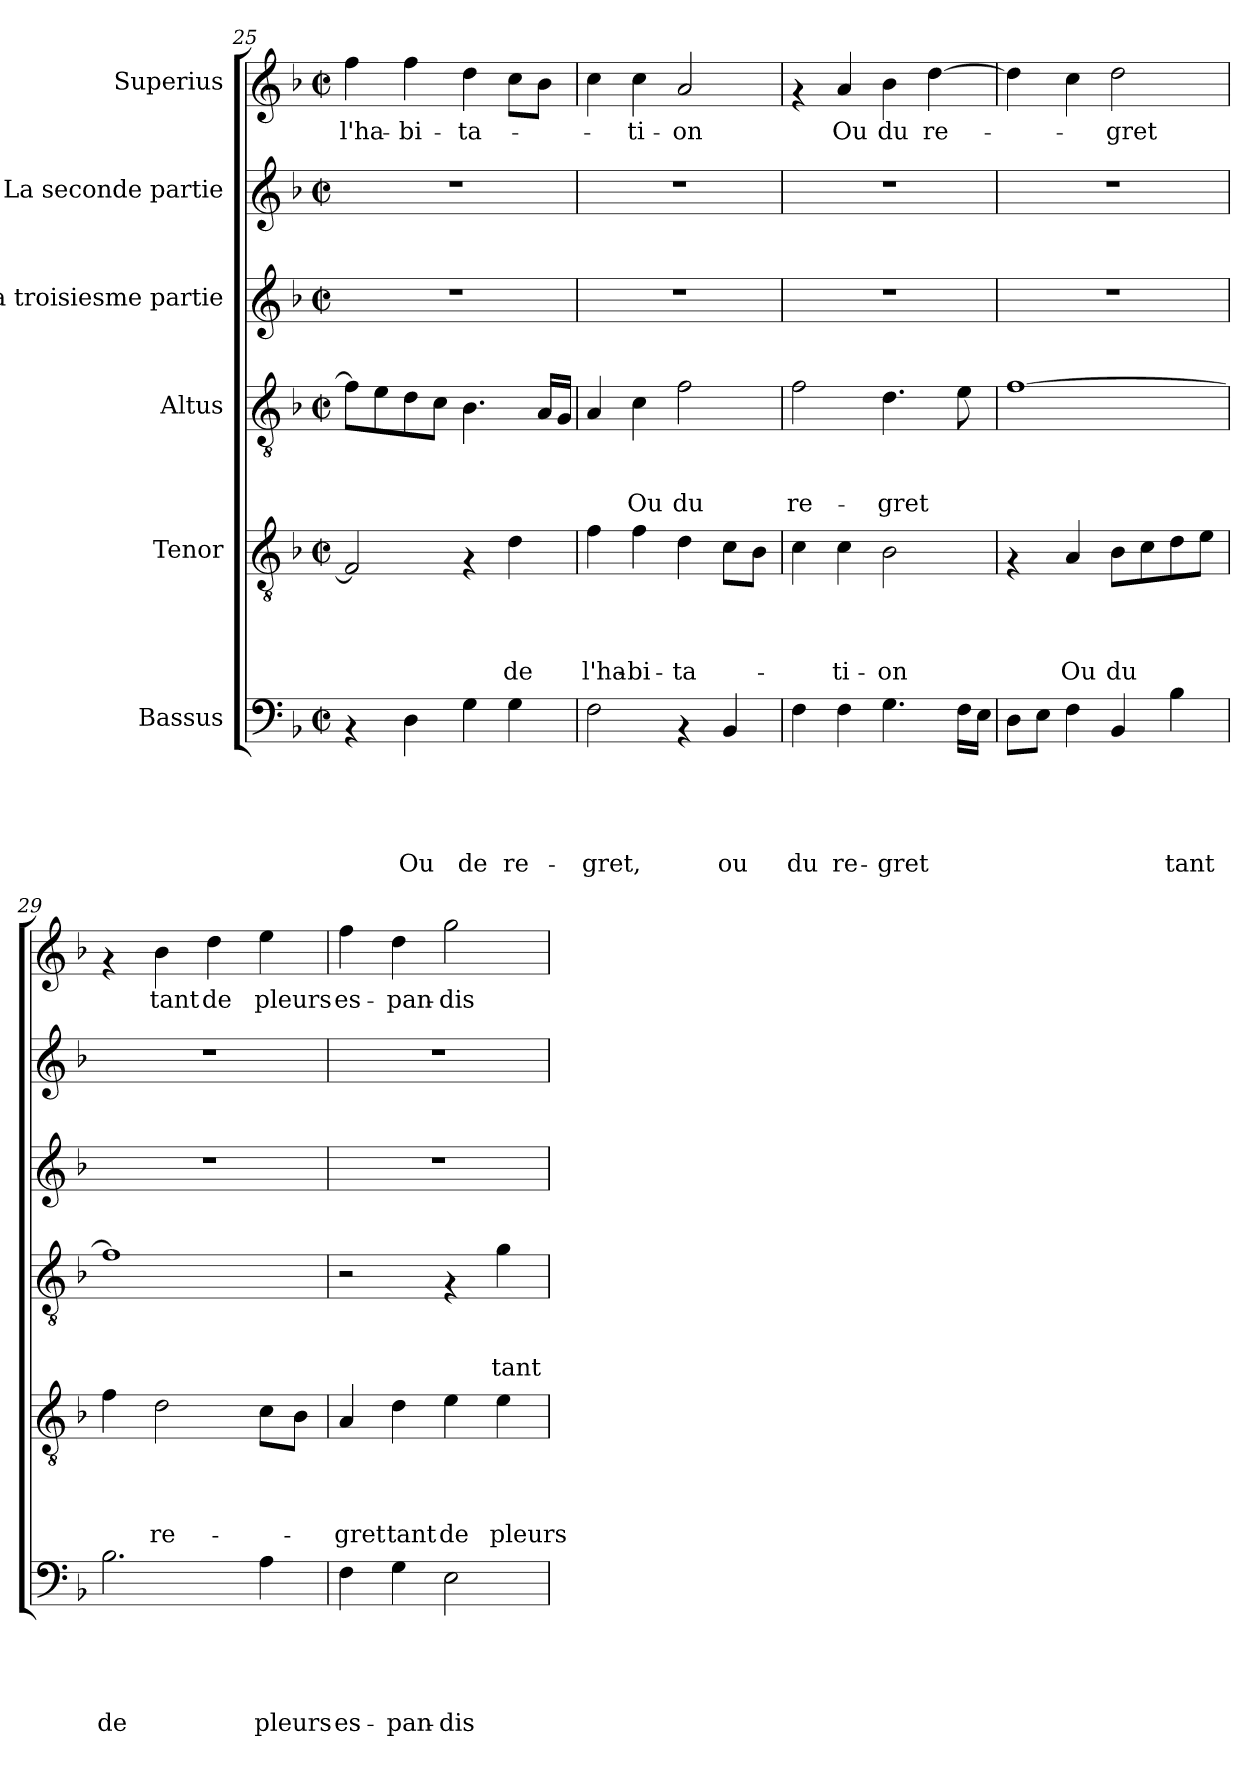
**kern	**text	**text	**text	**text	**text	**kern	**text	**text	**text	**text	**kern	**text	**text	**text	**kern	**kern	**kern	**text
*part6	*part6	*part6	*part6	*part6	*part6	*part5	*part5	*part5	*part5	*part5	*part4	*part4	*part4	*part4	*part3	*part2	*part1	*part1
*staff6	*staff6	*staff6	*staff6	*staff6	*staff6	*staff5	*staff5	*staff5	*staff5	*staff5	*staff4	*staff4	*staff4	*staff4	*staff3	*staff2	*staff1	*staff1
*I"Bassus	*	*	*	*	*	*I"Tenor	*	*	*	*	*I"Altus	*	*	*	*I"La troisiesme partie	*I"La seconde partie	*I"Superius	*
*clefF4	*	*	*	*	*	*clefGv2	*	*	*	*	*clefGv2	*	*	*	*clefG2	*clefG2	*clefG2	*
*k[b-]	*	*	*	*	*	*k[b-]	*	*	*	*	*k[b-]	*	*	*	*k[b-]	*k[b-]	*k[b-]	*
*F:	*	*	*	*	*	*F:	*	*	*	*	*F:	*	*	*	*F:	*F:	*F:	*
*M2/2	*	*	*	*	*	*M2/2	*	*	*	*	*M2/2	*	*	*	*M2/2	*M2/2	*M2/2	*
*met(c|)	*	*	*	*	*	*met(c|)	*	*	*	*	*met(c|)	*	*	*	*met(c|)	*met(c|)	*met(c|)	*
=25	=25	=25	=25	=25	=25	=25	=25	=25	=25	=25	=25	=25	=25	=25	=25	=25	=25	=25
!	!	!	!	!	!	!	!	!	!	!	!	!	!	!	!	!	!	!LO:LY:b
4rAA	.	.	.	.	.	2F/]	.	.	.	.	8f\L]	.	.	.	1r	1r	4ff\	l'ha-
.	.	.	.	.	.	.	.	.	.	.	8e\	.	.	.	.	.	.	.
!	!	!	!	!	!LO:LY:b	!	!	!	!	!	!	!	!	!	!	!	!	!LO:LY:b
4D\	.	.	.	.	Ou	.	.	.	.	.	8d\	.	.	.	.	.	4ff\	-bi-
.	.	.	.	.	.	.	.	.	.	.	8c\J	.	.	.	.	.	.	.
!	!	!	!	!	!LO:LY:b	!	!	!	!	!	!	!	!	!	!	!	!	!LO:LY:b
4G\	.	.	.	.	de	4rF	.	.	.	.	4.B-\	.	.	.	.	.	4dd\	-ta-
!	!	!	!	!	!LO:LY:b	!	!	!	!	!LO:LY:b	!	!	!	!	!	!	!	!
4G\	.	.	.	.	re-	4d\	.	.	.	de	.	.	.	.	.	.	8cc\L	.
.	.	.	.	.	.	.	.	.	.	.	16A/LL	.	.	.	.	.	8b-\J	.
.	.	.	.	.	.	.	.	.	.	.	16G/JJ	.	.	.	.	.	.	.
=26	=26	=26	=26	=26	=26	=26	=26	=26	=26	=26	=26	=26	=26	=26	=26	=26	=26	=26
!	!	!	!	!	!LO:LY:b	!	!	!	!	!LO:LY:b	!	!	!	!	!	!	!	!
2F\	.	.	.	.	-gret,	4f\	.	.	.	l'ha-	4A/	.	.	.	1r	1r	4cc\	.
!	!	!	!	!	!	!	!	!	!	!LO:LY:b	!	!	!	!LO:LY:b	!	!	!	!LO:LY:b
.	.	.	.	.	.	4f\	.	.	.	-bi-	4c\	.	.	Ou	.	.	4cc\	-ti-
!	!	!	!	!	!	!	!	!	!	!LO:LY:b	!	!	!	!LO:LY:b	!	!	!	!LO:LY:b
4rAA	.	.	.	.	.	4d\	.	.	.	-ta-	2f\	.	.	du	.	.	2a/	-on
!	!	!	!	!	!LO:LY:b	!	!	!	!	!	!	!	!	!	!	!	!	!
4BB-/	.	.	.	.	ou	8c\L	.	.	.	.	.	.	.	.	.	.	.	.
.	.	.	.	.	.	8B-\J	.	.	.	.	.	.	.	.	.	.	.	.
=27	=27	=27	=27	=27	=27	=27	=27	=27	=27	=27	=27	=27	=27	=27	=27	=27	=27	=27
!	!	!	!	!	!LO:LY:b	!	!	!	!	!	!	!	!	!LO:LY:b	!	!	!	!
4F\	.	.	.	.	du	4c\	.	.	.	.	2f\	.	.	re-	1r	1r	4rf	.
!	!	!	!	!	!LO:LY:b	!	!	!	!	!LO:LY:b	!	!	!	!	!	!	!	!LO:LY:b
4F\	.	.	.	.	re-	4c\	.	.	.	-ti-	.	.	.	.	.	.	4a/	Ou
!	!	!	!	!	!LO:LY:b	!	!	!	!	!LO:LY:b	!	!	!	!LO:LY:b	!	!	!	!LO:LY:b
4.G\	.	.	.	.	-gret	2B-\	.	.	.	-on	4.d\	.	.	-gret	.	.	4b-\	du
!	!	!	!	!	!	!	!	!	!	!	!	!	!	!	!	!	!	!LO:LY:b
.	.	.	.	.	.	.	.	.	.	.	.	.	.	.	.	.	[>4dd\	re-
16F\LL	.	.	.	.	.	.	.	.	.	.	8e\	.	.	.	.	.	.	.
16E\JJ	.	.	.	.	.	.	.	.	.	.	.	.	.	.	.	.	.	.
=28	=28	=28	=28	=28	=28	=28	=28	=28	=28	=28	=28	=28	=28	=28	=28	=28	=28	=28
8D\L	.	.	.	.	.	4rF	.	.	.	.	[<1f	.	.	.	1r	1r	4dd\]	.
8E\J	.	.	.	.	.	.	.	.	.	.	.	.	.	.	.	.	.	.
!	!	!	!	!	!	!	!	!	!	!LO:LY:b	!	!	!	!	!	!	!	!
4F\	.	.	.	.	.	4A/	.	.	.	Ou	.	.	.	.	.	.	4cc\	.
!	!	!	!	!	!	!	!	!	!	!LO:LY:b	!	!	!	!	!	!	!	!LO:LY:b
4BB-/	.	.	.	.	.	8B-\L	.	.	.	du	.	.	.	.	.	.	2dd\	-gret
.	.	.	.	.	.	8c\	.	.	.	.	.	.	.	.	.	.	.	.
!	!	!	!	!	!LO:LY:b	!	!	!	!	!	!	!	!	!	!	!	!	!
4B-\	.	.	.	.	tant	8d\	.	.	.	.	.	.	.	.	.	.	.	.
.	.	.	.	.	.	8e\J	.	.	.	.	.	.	.	.	.	.	.	.
!!LO:LB:g=z
=29	=29	=29	=29	=29	=29	=29	=29	=29	=29	=29	=29	=29	=29	=29	=29	=29	=29	=29
!	!	!	!	!	!LO:LY:b	!	!	!	!	!	!	!	!	!	!	!	!	!
2.B-\	.	.	.	.	de	4f\	.	.	.	.	1f]	.	.	.	1r	1r	4rf	.
!	!	!	!	!	!	!	!	!	!	!LO:LY:b	!	!	!	!	!	!	!	!LO:LY:b
.	.	.	.	.	.	2d\	.	.	.	re-	.	.	.	.	.	.	4b-\	tant
!	!	!	!	!	!	!	!	!	!	!	!	!	!	!	!	!	!	!LO:LY:b
.	.	.	.	.	.	.	.	.	.	.	.	.	.	.	.	.	4dd\	de
!	!	!	!	!	!LO:LY:b	!	!	!	!	!	!	!	!	!	!	!	!	!LO:LY:b
4A\	.	.	.	.	pleurs	8c\L	.	.	.	.	.	.	.	.	.	.	4ee\	pleurs
.	.	.	.	.	.	8B-\J	.	.	.	.	.	.	.	.	.	.	.	.
=30	=30	=30	=30	=30	=30	=30	=30	=30	=30	=30	=30	=30	=30	=30	=30	=30	=30	=30
!	!	!	!	!	!LO:LY:b	!	!	!	!	!LO:LY:b	!	!	!	!	!	!	!	!LO:LY:b
4F\	.	.	.	.	es-	4A/	.	.	.	-gret	2r	.	.	.	1r	1r	4ff\	es-
!	!	!	!	!	!LO:LY:b	!	!	!	!	!LO:LY:b	!	!	!	!	!	!	!	!LO:LY:b
4G\	.	.	.	.	-pan-	4d\	.	.	.	tant	.	.	.	.	.	.	4dd\	-pan-
!	!	!	!	!	!LO:LY:b	!	!	!	!	!LO:LY:b	!	!	!	!	!	!	!	!LO:LY:b
2E\	.	.	.	.	-dis-	4e\	.	.	.	de	4rF	.	.	.	.	.	2gg\	-dis-
!	!	!	!	!	!	!	!	!	!	!LO:LY:b	!	!	!	!LO:LY:b	!	!	!	!
.	.	.	.	.	.	4e\	.	.	.	pleurs	4g\	.	.	tant	.	.	.	.
=	=	=	=	=	=	=	=	=	=	=	=	=	=	=	=	=	=	=
*-	*-	*-	*-	*-	*-	*-	*-	*-	*-	*-	*-	*-	*-	*-	*-	*-	*-	*-
